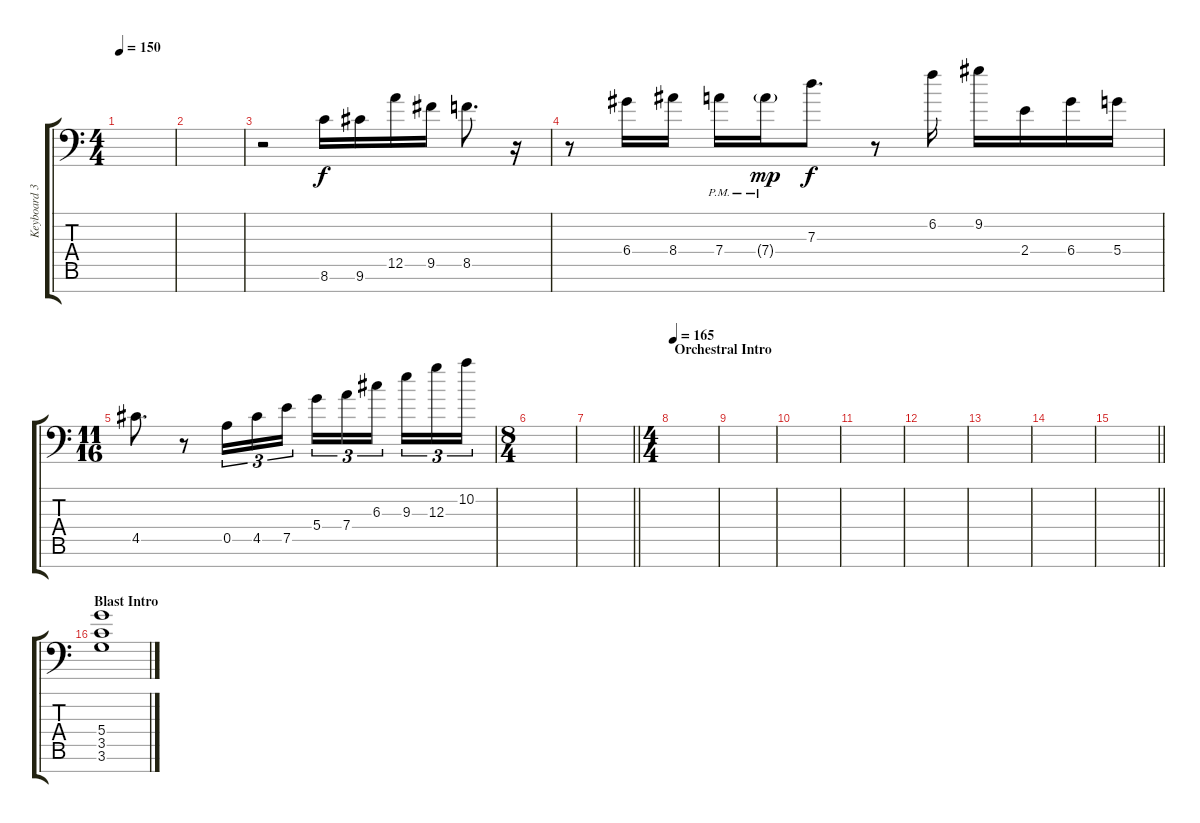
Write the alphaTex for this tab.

\track ("Keyboard 3" "Keyboard 3") {instrument ocarina}
\staff {score tabs}
\tuning (E5 B4 G4 D4 A3 E3 C0) {hide}
\ts (4 4)
\tempo 150
\clef f4
\ks c
|
|
r.2 8.6.16 9.6.16 12.5.16 9.5.16 8.5.8{d} r.16 |
r.8 6.4.16 8.4.16 7.4{pm}.16 7.4{g pm}.16{dy mp} 7.3.8{d dy f} r.8 6.2.16 9.2.16 2.4.16 6.4.16 5.4.16 |
\ts (11 16)
4.5.8{d} r.8 0.5.16{tu (3 2)} 4.5.16{tu (3 2)} 7.5.16{tu (3 2)} 5.4.16{tu (3 2)} 7.4.16{tu (3 2)} 6.3.16{tu (3 2)} 9.3.16{tu (3 2)} 12.3.16{tu (3 2)} 10.2.16{tu (3 2)} |
\ts (8 4)
|
\barLineRight lightlight
|
\ts (4 4)
\section ("" "Orchestral Intro")
\tempo 165
|
|
|
|
|
|
|
\barLineRight lightlight
|
\section ("" "Blast Intro")
(5.4 3.5 3.6).1{instrument choiraahs}
